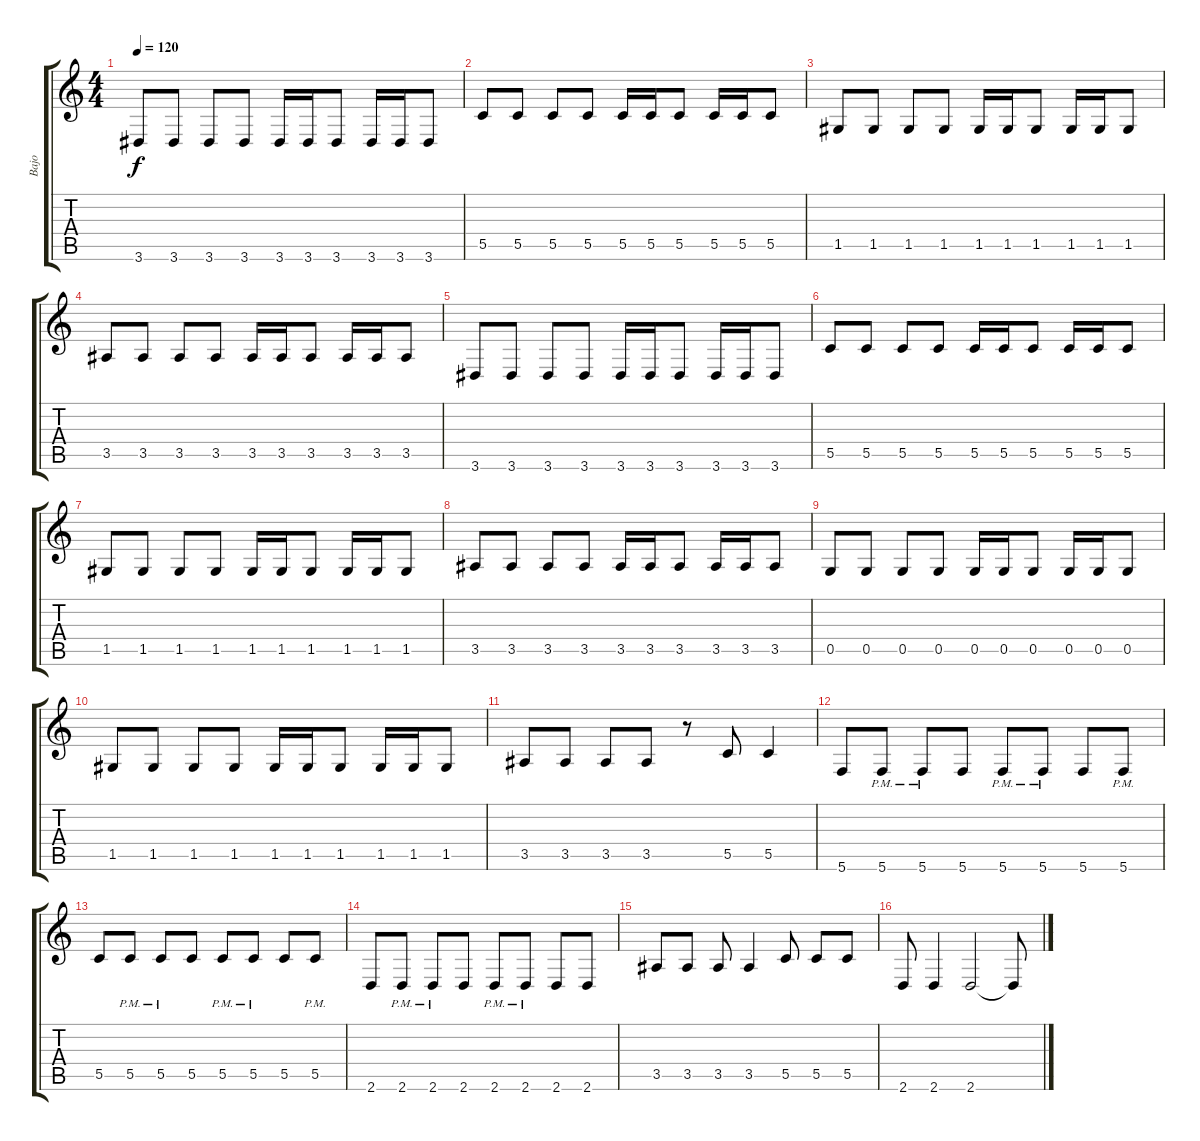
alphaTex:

\track ("Bajo" "Bajo") {instrument electricbasspick}
\staff {score tabs}
\tuning (D4 A3 F3 C3 G2 C2) {hide}
\ts (4 4)
\tempo 120
\clef g2
\ks c
3.6.8{dy f} 3.6.8 3.6.8 3.6.8 3.6.16 3.6.16 3.6.8 3.6.16 3.6.16 3.6.8 |
5.5.8 5.5.8 5.5.8 5.5.8 5.5.16 5.5.16 5.5.8 5.5.16 5.5.16 5.5.8 |
1.5.8 1.5.8 1.5.8 1.5.8 1.5.16 1.5.16 1.5.8 1.5.16 1.5.16 1.5.8 |
3.5.8 3.5.8 3.5.8 3.5.8 3.5.16 3.5.16 3.5.8 3.5.16 3.5.16 3.5.8 |
3.6.8 3.6.8 3.6.8 3.6.8 3.6.16 3.6.16 3.6.8 3.6.16 3.6.16 3.6.8 |
5.5.8 5.5.8 5.5.8 5.5.8 5.5.16 5.5.16 5.5.8 5.5.16 5.5.16 5.5.8 |
1.5.8 1.5.8 1.5.8 1.5.8 1.5.16 1.5.16 1.5.8 1.5.16 1.5.16 1.5.8 |
3.5.8 3.5.8 3.5.8 3.5.8 3.5.16 3.5.16 3.5.8 3.5.16 3.5.16 3.5.8 |
0.5.8 0.5.8 0.5.8 0.5.8 0.5.16 0.5.16 0.5.8 0.5.16 0.5.16 0.5.8 |
1.5.8 1.5.8 1.5.8 1.5.8 1.5.16 1.5.16 1.5.8 1.5.16 1.5.16 1.5.8 |
3.5.8 3.5.8 3.5.8 3.5.8 r.8 5.5.8 5.5.4 |
5.6.8 5.6{pm}.8 5.6{pm}.8 5.6.8 5.6{pm}.8 5.6{pm}.8 5.6.8 5.6{pm}.8 |
5.5.8 5.5{pm}.8 5.5{pm}.8 5.5.8 5.5{pm}.8 5.5{pm}.8 5.5.8 5.5{pm}.8 |
2.6.8 2.6{pm}.8 2.6{pm}.8 2.6.8 2.6{pm}.8 2.6{pm}.8 2.6.8 2.6.8 |
3.5.8 3.5.8 3.5.8 3.5.4 5.5.8 5.5.8 5.5.8 |
2.6.8 2.6.4 2.6.2 2.6{t}.8
